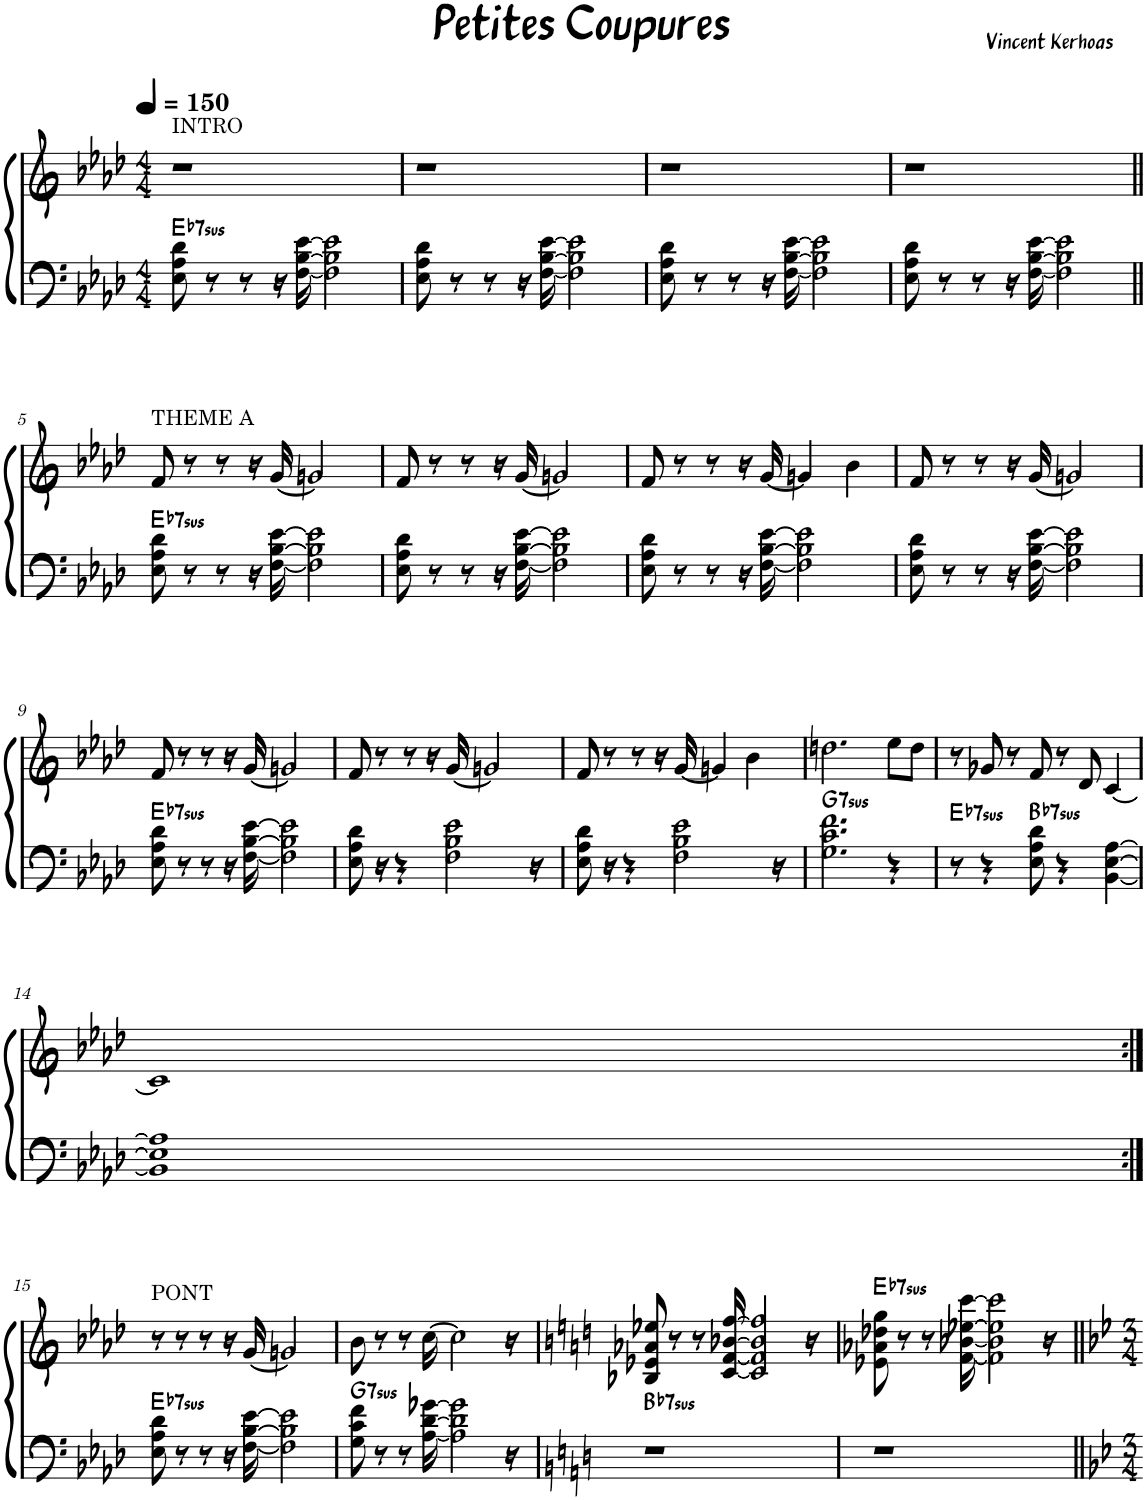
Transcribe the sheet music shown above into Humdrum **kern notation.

**kern	**kern	**harte
*part1	*part1	*part1
*staff2	*staff1	*
*I"Electric Piano	*	*
*I'E.Pno	*	*
*clefF4	*clefG2	*
*k[b-e-a-d-]	*k[b-e-a-d-]	*
*M4/4	*M4/4	*
=1	=1	=1
!	!LO:TX:a:t=INTRO	!LO:H:kt=7sus
8E-\ 8A-\ 8d-\	1r	Eb:sus4(7)
8r	.	.
8r	.	.
16r	.	.
[16F\ [16B-\ [16e-\	.	.
2F\] 2B-\] 2e-\]	.	.
=2	=2	=2
8E-\ 8A-\ 8d-\	1r	.
8r	.	.
8r	.	.
16r	.	.
[16F\ [16B-\ [16e-\	.	.
2F\] 2B-\] 2e-\]	.	.
=3	=3	=3
8E-\ 8A-\ 8d-\	1r	.
8r	.	.
8r	.	.
16r	.	.
[16F\ [16B-\ [16e-\	.	.
2F\] 2B-\] 2e-\]	.	.
=4	=4	=4
8E-\ 8A-\ 8d-\	1r	.
8r	.	.
8r	.	.
16r	.	.
[16F\ [16B-\ [16e-\	.	.
2F\] 2B-\] 2e-\]	.	.
!!LO:LB:g=z
=5||	=5||	=5||
!	!LO:TX:a:t=THEME A	!LO:H:kt=7sus
8E-\ 8A-\ 8d-\	8f/	Eb:sus4(7)
8r	8r	.
8r	8r	.
16r	16r	.
[16F\ [16B-\ [16e-\	[16g/	.
2F\] 2B-\] 2e-\]	2gn/]	.
=6	=6	=6
8E-\ 8A-\ 8d-\	8f/	.
8r	8r	.
8r	8r	.
16r	16r	.
[16F\ [16B-\ [16e-\	[16g/	.
2F\] 2B-\] 2e-\]	2gn/]	.
=7	=7	=7
8E-\ 8A-\ 8d-\	8f/	.
8r	8r	.
8r	8r	.
16r	16r	.
[16F\ [16B-\ [16e-\	[16g/	.
2F\] 2B-\] 2e-\]	4gn/]	.
.	4b-\	.
=8	=8	=8
8E-\ 8A-\ 8d-\	8f/	.
8r	8r	.
8r	8r	.
16r	16r	.
[16F\ [16B-\ [16e-\	[16g/	.
2F\] 2B-\] 2e-\]	2gn/]	.
!!LO:LB:g=z
=9	=9	=9
!	!	!LO:H:kt=7sus
8E-\ 8A-\ 8d-\	8f/	Eb:sus4(7)
8r	8r	.
8r	8r	.
16r	16r	.
[16F\ [16B-\ [16e-\	[16g/	.
2F\] 2B-\] 2e-\]	2gn/]	.
=10	=10	=10
8E-\ 8A-\ 8d-\	8f/	.
16r	8r	.
4r	.	.
.	8r	.
.	16r	.
2F\ 2B-\ 2e-\	[16g/	.
.	2gn/]	.
16r	.	.
=11	=11	=11
8E-\ 8A-\ 8d-\	8f/	.
16r	8r	.
4r	.	.
.	8r	.
.	16r	.
2F\ 2B-\ 2e-\	[16g/	.
.	4gn/]	.
.	4b-\	.
16r	.	.
=12	=12	=12
!	!	!LO:H:kt=7sus
2.G\ 2.c\ 2.f\	2.ddn\	G:sus4(7)
4r	8ee-\L	.
.	8dd\J	.
=13	=13	=13
!	!	!LO:H:kt=7sus
8r	8r	Eb:sus4(7)
4r	8g-X/	.
.	8r	.
!	!	!LO:H:kt=7sus
8E-\ 8A-\ 8d-\	8f/	Bb:sus4(7)
4r	8r	.
.	8d-/	.
[4BB-\ [4E-\ [4A-\	[4c/	.
!!LO:LB:g=z
=14	=14	=14
1BB-] 1E-] 1A-]	1c]	.
!!LO:LB:g=z
=15:|!	=15:|!	=15:|!
!	!LO:TX:a:t=PONT	!LO:H:kt=7sus
8E-\ 8A-\ 8d-\	8r	Eb:sus4(7)
8r	8r	.
8r	8r	.
16r	16r	.
[16F\ [16B-\ [16e-\	[16g/	.
2F\] 2B-\] 2e-\]	2gn/]	.
=16	=16	=16
!	!	!LO:H:kt=7sus
8G\ 8c\ 8f\	8b-\	G:sus4(7)
8r	8r	.
8r	8r	.
[16A-\ [16d-\ [16g-X\	[16cc\	.
2A-\] 2d-\] 2g-\]	2cc\]	.
16r	16r	.
=17	=17	=17
*k[]	*k[]	*
!	!	!LO:H:kt=7sus
1r	8B-X/ 8e-X/ 8a-X/ 8ee-X/	Bb:sus4(7)
.	8r	.
.	8r	.
.	[16c/ [16f/ [16b-X/ [16ff/	.
.	2c/] 2f/] 2b-/] 2ff/]	.
.	16r	.
=18	=18	=18
!	!	!LO:H:kt=7sus
1r	8e-X\ 8a-X\ 8dd-X\ 8gg\	Eb:sus4(7)
.	8r	.
.	8r	.
.	[16f\ [16b-X\ [16ee-X\ [16ccc\	.
.	2f\] 2b-\] 2ee-\] 2ccc\]	.
.	16r	.
=||	=||	=||
*-	*-	*-
